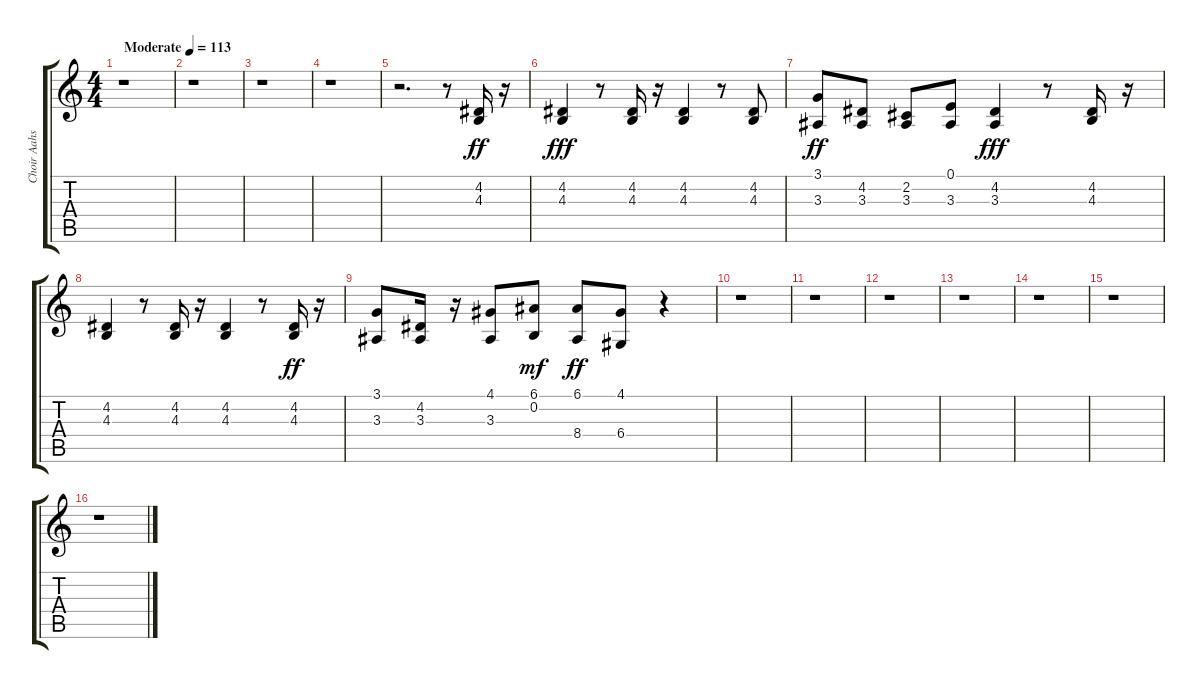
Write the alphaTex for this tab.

\track ("Choir Aahs" "Choir Aahs") {instrument choiraahs}
\staff {score tabs}
\tuning (E4 B3 G3 D3 A2 E2) {hide}
\ts (4 4)
\tempo (113 "Moderate")
\clef g2
\ks c
r.1{dy ff instrument choiraahs} |
r.1 |
r.1 |
r.1 |
r.2{d} r.8 (4.2 4.3).16 r.16 |
(4.2 4.3).4{dy fff} r.8 (4.2 4.3).16 r.16 (4.2 4.3).4 r.8 (4.2 4.3).8 |
(3.1 3.3).8{dy ff} (4.2 3.3).8 (2.2 3.3).8 (0.1 3.3).8 (4.2 3.3).4{dy fff} r.8 (4.2 4.3).16 r.16 |
(4.2 4.3).4 r.8 (4.2 4.3).16 r.16 (4.2 4.3).4 r.8 (4.2 4.3).16{dy ff} r.16 |
(3.1 3.3).8 (4.2 3.3).16 r.16 (4.1 3.3).8 (6.1 0.2).8{dy mf} (6.1 8.4).8{dy ff} (4.1 6.4).8 r.4 |
r.1 |
r.1 |
r.1 |
r.1 |
r.1 |
r.1 |
r.1
